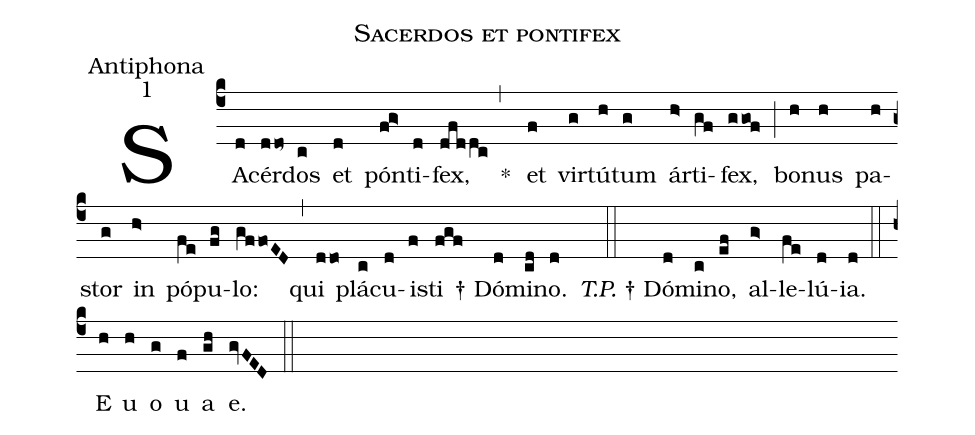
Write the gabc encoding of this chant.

name:Sacerdos et pontifex;
office-part:Antiphona;
mode:1;
%%
(c4) SA(d)cér(ddo~)dos(c) et(d) pón(fg>)ti(d)fex,(dfddc) (,) *() et(f) vir(g)tú(h)tum(g) ár(h>)ti(gf)fex,(ggof) (;) bo(h)nus(h) pa(h)stor(g) in(h>) pó(fe)pu(fg)lo:(gffoED) (,) qui(ddo) plá(c)cu(d)i(f)sti(fgf) † Dó(d)mi(cd)no.(d) (::) <i>T.P.</i> † Dó(d)mi(c)no,(ef) al(g>)le(fe)lú(d)ia.(d) (::) E(h) u(h) o(g) u(f) a(gh) e.(gvFED) (::)
